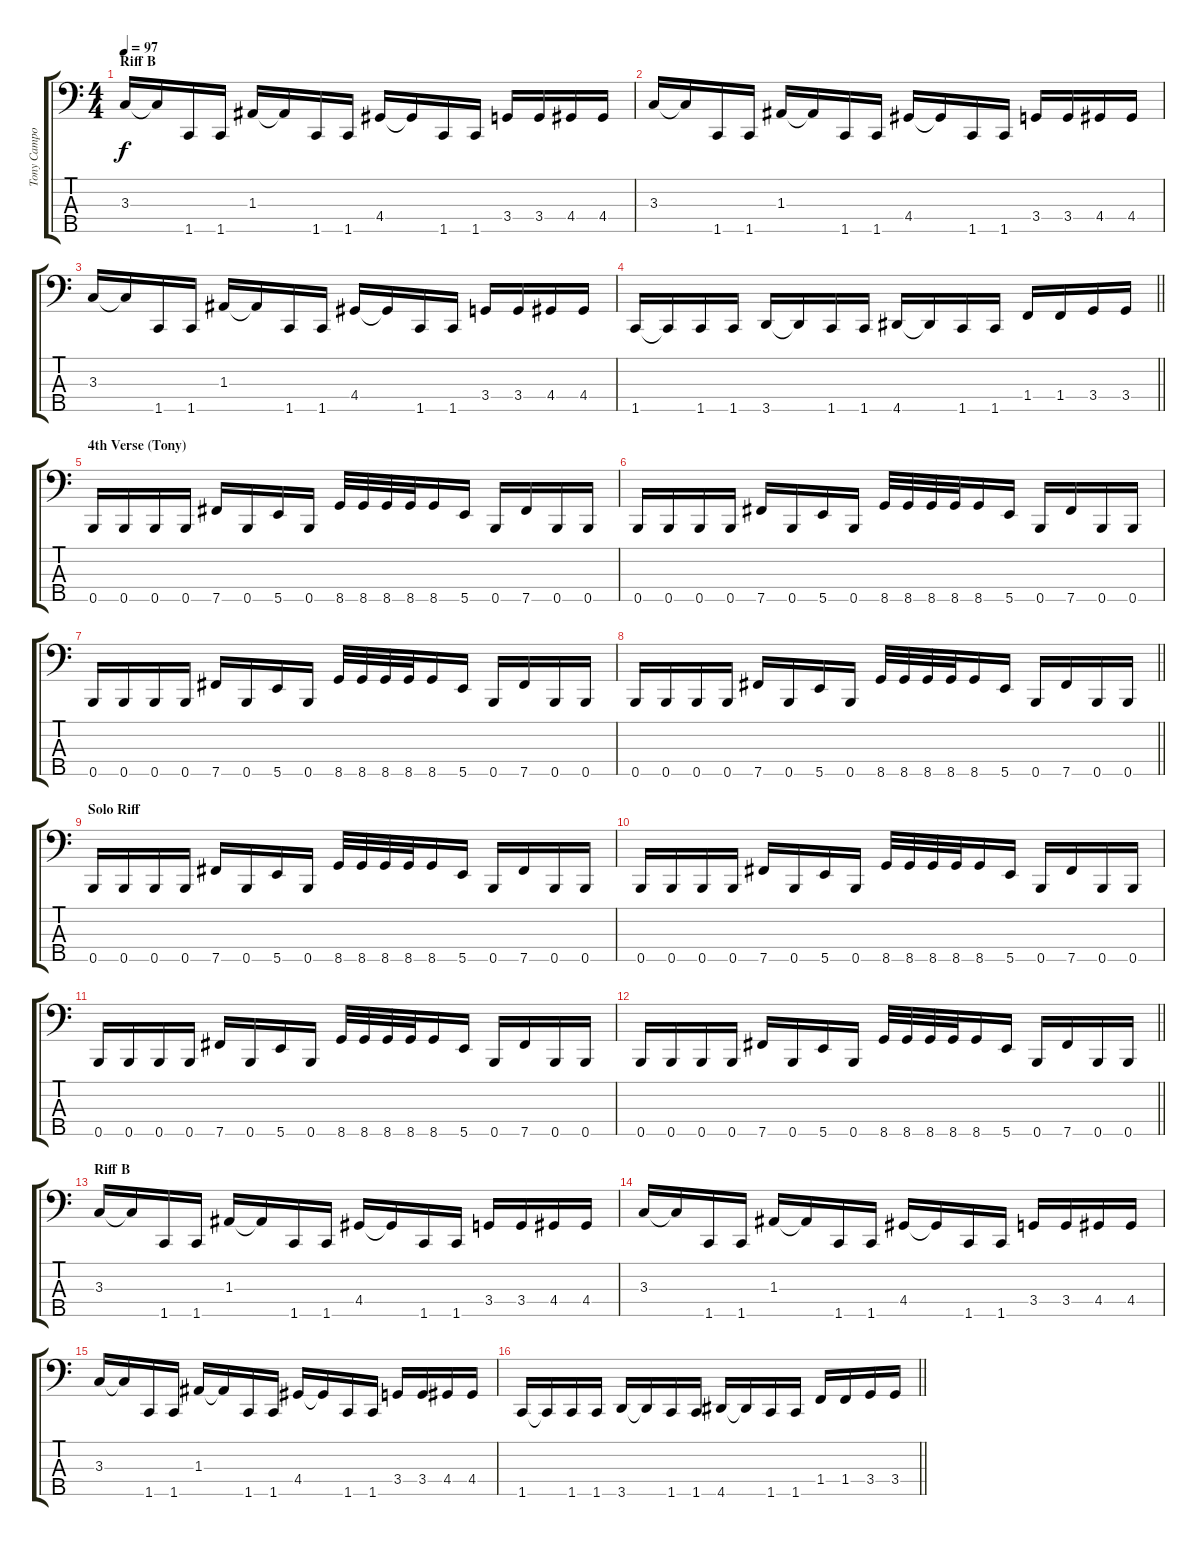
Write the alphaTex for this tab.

\track ("Tony Campos" "Tony Campo") {instrument electricbasspick}
\staff {score tabs}
\tuning (G2 D2 A1 E1 B0) {hide}
\ts (4 4)
\section ("" "Riff B")
\tempo 97
\clef f4
\ks c
3.3.16{dy f} 3.3{t}.16 1.5.16 1.5.16 1.3.16 1.3{t}.16 1.5.16 1.5.16 4.4.16 4.4{t}.16 1.5.16 1.5.16 3.4.16 3.4.16 4.4.16 4.4.16 |
3.3.16 3.3{t}.16 1.5.16 1.5.16 1.3.16 1.3{t}.16 1.5.16 1.5.16 4.4.16 4.4{t}.16 1.5.16 1.5.16 3.4.16 3.4.16 4.4.16 4.4.16 |
3.3.16 3.3{t}.16 1.5.16 1.5.16 1.3.16 1.3{t}.16 1.5.16 1.5.16 4.4.16 4.4{t}.16 1.5.16 1.5.16 3.4.16 3.4.16 4.4.16 4.4.16 |
\barLineRight lightlight
1.5.16 1.5{t}.16 1.5.16 1.5.16 3.5.16 3.5{t}.16 1.5.16 1.5.16 4.5.16 4.5{t}.16 1.5.16 1.5.16 1.4.16 1.4.16 3.4.16 3.4.16 |
\section ("" "4th Verse (Tony)")
0.5.16 0.5.16 0.5.16 0.5.16 7.5.16 0.5.16 5.5.16 0.5.16 8.5.32 8.5.32 8.5.32 8.5.32 8.5.16 5.5.16 0.5.16 7.5.16 0.5.16 0.5.16 |
0.5.16 0.5.16 0.5.16 0.5.16 7.5.16 0.5.16 5.5.16 0.5.16 8.5.32 8.5.32 8.5.32 8.5.32 8.5.16 5.5.16 0.5.16 7.5.16 0.5.16 0.5.16 |
0.5.16 0.5.16 0.5.16 0.5.16 7.5.16 0.5.16 5.5.16 0.5.16 8.5.32 8.5.32 8.5.32 8.5.32 8.5.16 5.5.16 0.5.16 7.5.16 0.5.16 0.5.16 |
\barLineRight lightlight
0.5.16 0.5.16 0.5.16 0.5.16 7.5.16 0.5.16 5.5.16 0.5.16 8.5.32 8.5.32 8.5.32 8.5.32 8.5.16 5.5.16 0.5.16 7.5.16 0.5.16 0.5.16 |
\section ("" "Solo Riff")
0.5.16 0.5.16 0.5.16 0.5.16 7.5.16 0.5.16 5.5.16 0.5.16 8.5.32 8.5.32 8.5.32 8.5.32 8.5.16 5.5.16 0.5.16 7.5.16 0.5.16 0.5.16 |
0.5.16 0.5.16 0.5.16 0.5.16 7.5.16 0.5.16 5.5.16 0.5.16 8.5.32 8.5.32 8.5.32 8.5.32 8.5.16 5.5.16 0.5.16 7.5.16 0.5.16 0.5.16 |
0.5.16 0.5.16 0.5.16 0.5.16 7.5.16 0.5.16 5.5.16 0.5.16 8.5.32 8.5.32 8.5.32 8.5.32 8.5.16 5.5.16 0.5.16 7.5.16 0.5.16 0.5.16 |
\barLineRight lightlight
0.5.16 0.5.16 0.5.16 0.5.16 7.5.16 0.5.16 5.5.16 0.5.16 8.5.32 8.5.32 8.5.32 8.5.32 8.5.16 5.5.16 0.5.16 7.5.16 0.5.16 0.5.16 |
\section ("" "Riff B")
3.3.16 3.3{t}.16 1.5.16 1.5.16 1.3.16 1.3{t}.16 1.5.16 1.5.16 4.4.16 4.4{t}.16 1.5.16 1.5.16 3.4.16 3.4.16 4.4.16 4.4.16 |
3.3.16 3.3{t}.16 1.5.16 1.5.16 1.3.16 1.3{t}.16 1.5.16 1.5.16 4.4.16 4.4{t}.16 1.5.16 1.5.16 3.4.16 3.4.16 4.4.16 4.4.16 |
3.3.16 3.3{t}.16 1.5.16 1.5.16 1.3.16 1.3{t}.16 1.5.16 1.5.16 4.4.16 4.4{t}.16 1.5.16 1.5.16 3.4.16 3.4.16 4.4.16 4.4.16 |
\barLineRight lightlight
1.5.16 1.5{t}.16 1.5.16 1.5.16 3.5.16 3.5{t}.16 1.5.16 1.5.16 4.5.16 4.5{t}.16 1.5.16 1.5.16 1.4.16 1.4.16 3.4.16 3.4.16
